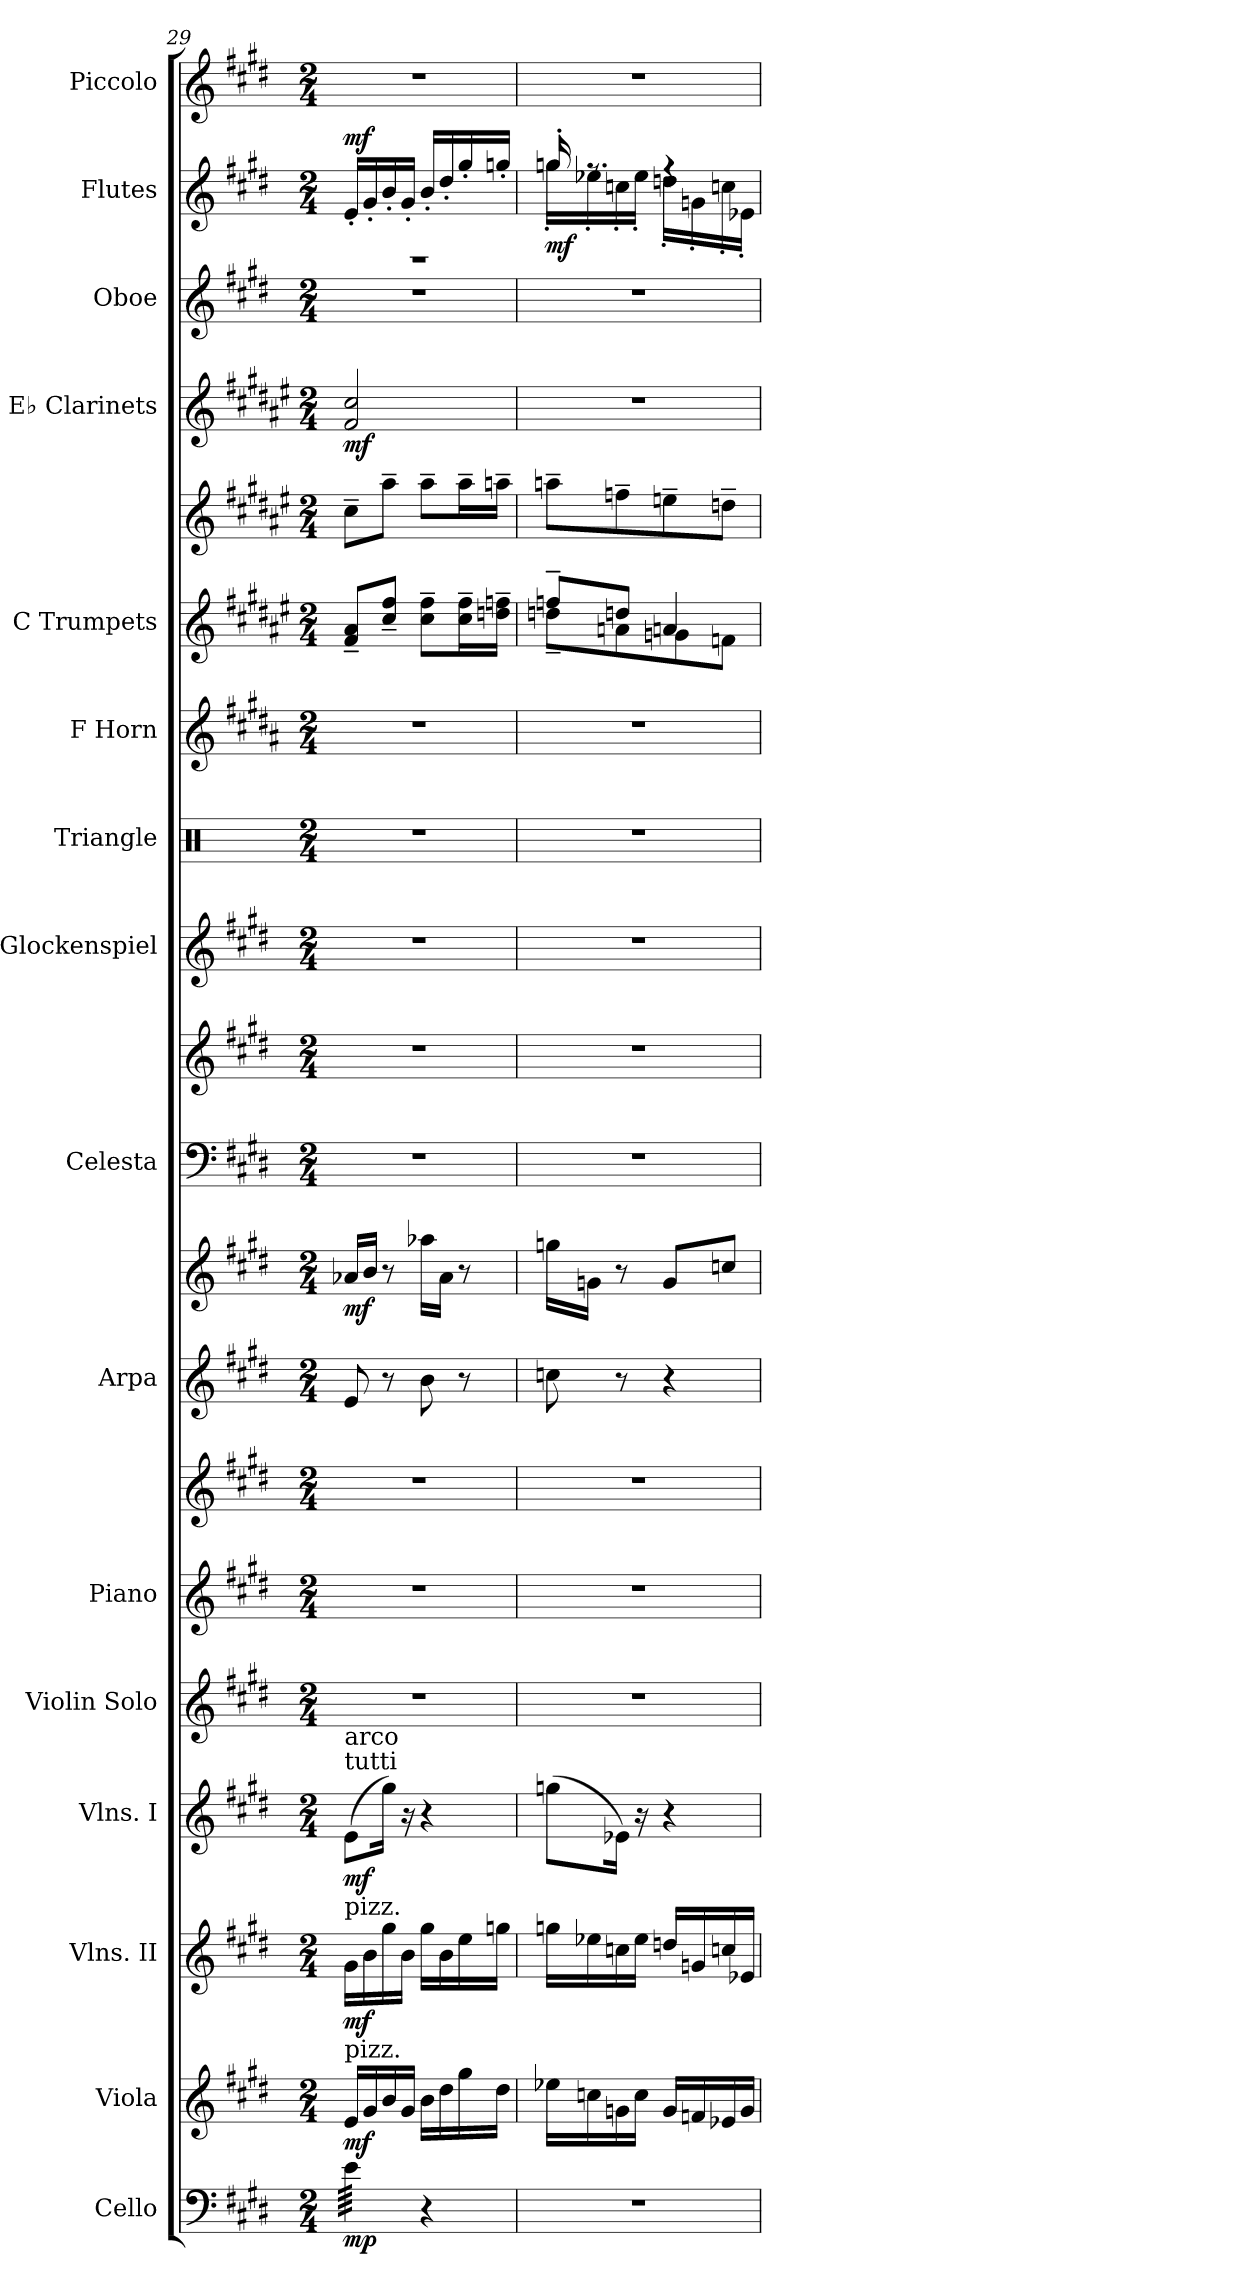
**kern	**dynam	**kern	**dynam	**kern	**dynam	**kern	**dynam	**kern	**kern	**kern	**kern	**kern	**dynam	**kern	**kern	**kern	**kern	**kern	**kern	**kern	**kern	**dynam	**kern	**kern	**dynam	**kern
*part16	*part16	*part15	*part15	*part14	*part14	*part13	*part13	*part12	*part11	*part11	*part10	*part10	*part10	*part9	*part9	*part8	*part7	*part6	*part5	*part5	*part4	*part4	*part3	*part2	*part2	*part1
*staff20	*staff20	*staff19	*staff19	*staff18	*staff18	*staff17	*staff17	*staff16	*staff15	*staff14	*staff13	*staff12	*staff12/13	*staff11	*staff10	*staff9	*staff8	*staff7	*staff6	*staff5	*staff4	*staff4	*staff3	*staff2	*staff2	*staff1
*I"Cello	*	*I"Viola	*	*I"Vlns. II	*	*I"Vlns. I	*	*I"Violin Solo	*I"Piano	*	*I"Arpa	*	*	*I"Celesta	*	*I"Glockenspiel	*I"Triangle	*I"F Horn	*I"C Trumpets	*	*I"E♭ Clarinets	*	*I"Oboe	*I"Flutes	*	*I"Piccolo
*	*	*	*	*I'Vlns. II	*	*I'Vlns. I	*	*I'Vln. solo	*I'Pno.	*	*I'Arpa	*	*	*I'Cel.	*	*I'Glock.	*I'Trgl.	*I'F Hn.	*I'C Tpt.	*	*I'E♭ Cl.	*	*I'Ob.	*I'Fl.	*	*I'Picc.
*clefF4	*	*clefG2	*	*clefG2	*	*clefG2	*	*clefG2	*clefG2	*clefG2	*clefG2	*clefG2	*	*clefF4	*clefG2	*clefG2	*clefX	*clefG2	*clefG2	*clefG2	*clefG2	*	*clefG2	*clefG2	*	*clefG2
*	*	*	*	*	*	*	*	*	*	*	*	*	*	*ITrd-7c-12	*ITrd-7c-12	*ITrd-14c-24	*	*ITrd4c7	*ITrd1c2	*ITrd1c2	*ITrd1c2	*	*	*	*	*ITrd-7c-12
*k[f#c#g#d#]	*	*k[f#c#g#d#]	*	*k[f#c#g#d#]	*	*k[f#c#g#d#]	*	*k[f#c#g#d#]	*k[f#c#g#d#]	*k[f#c#g#d#]	*k[f#c#g#d#]	*k[f#c#g#d#]	*	*k[f#c#g#d#]	*k[f#c#g#d#]	*k[f#c#g#d#]	*k[]	*k[f#c#g#d#]	*k[f#c#g#d#]	*k[f#c#g#d#]	*k[f#c#g#d#]	*	*k[f#c#g#d#]	*k[f#c#g#d#]	*	*k[f#c#g#d#]
*M2/4	*	*M2/4	*	*M2/4	*	*M2/4	*	*M2/4	*M2/4	*M2/4	*M2/4	*M2/4	*	*M2/4	*M2/4	*M2/4	*M2/4	*M2/4	*M2/4	*M2/4	*M2/4	*	*M2/4	*M2/4	*	*M2/4
=29	=29	=29	=29	=29	=29	=29	=29	=29	=29	=29	=29	=29	=29	=29	=29	=29	=29	=29	=29	=29	=29	=29	=29	=29	=29	=29
*	*	*	*	*	*	*	*	*	*	*	*	*	*	*	*	*	*	*	*	*	*	*	*	*^	*	*
!	!	!	!	!	!	!LO:TX:a:t=tutti	!	!	!	!	!	!	!	!	!	!	!	!	!	!	!	!	!	!	!	!	!
!	!	!	!	!	!	!LO:TX:a:t=arco	!	!	!	!	!	!	!	!	!	!	!	!	!	!	!	!	!	!	!	!	!
!	!	!	!	!LO:TX:a:t=pizz.	!	!	!	!	!	!	!	!	!	!	!	!	!	!	!	!	!	!	!	!	!	!	!
!	!	!LO:TX:a:t=pizz.	!	!	!	!	!	!	!	!	!	!	!	!	!	!	!	!	!	!	!	!	!	!	!	!	!
!LO:TX:a:t=(sempre sul pontic.)	!	!	!	!	!	!	!	!	!	!	!	!	!	!	!	!	!	!	!	!	!	!	!	!	!	!	!
!	!LO:DY:b	!	!LO:DY:b	!	!LO:DY:b	!	!LO:DY:b	!	!	!	!	!	!LO:DY:b	!	!	!	!	!	!	!	!	!LO:DY:b	!	!	!	!LO:DY:a	!
*tremolo	*	*	*	*	*	*	*	*	*	*	*	*	*	*	*	*	*	*	*	*	*	*	*	*	*	*	*
64e\LLLL	mp	16e/LL	mf	16g#\LL	mf	(>8e\L	mf	2r	2r	2r	8e/	16a-X/LL	mf	2r	2r	2r	2r	2r	8e/~ 8g#/~L	8b~\L	2e/ 2b/	mf	2r	2rD	16e'/LL	mf	2r
64e\	.	.	.	.	.	.	.	.	.	.	.	.	.	.	.	.	.	.	.	.	.	.	.	.	.	.	.
64e\	.	.	.	.	.	.	.	.	.	.	.	.	.	.	.	.	.	.	.	.	.	.	.	.	.	.	.
64e\	.	.	.	.	.	.	.	.	.	.	.	.	.	.	.	.	.	.	.	.	.	.	.	.	.	.	.
64e\	.	16g#/	.	16b\	.	.	.	.	.	.	.	16b/JJ	.	.	.	.	.	.	.	.	.	.	.	.	16g#'/	.	.
64e\	.	.	.	.	.	.	.	.	.	.	.	.	.	.	.	.	.	.	.	.	.	.	.	.	.	.	.
64e\	.	.	.	.	.	.	.	.	.	.	.	.	.	.	.	.	.	.	.	.	.	.	.	.	.	.	.
64e\	.	.	.	.	.	.	.	.	.	.	.	.	.	.	.	.	.	.	.	.	.	.	.	.	.	.	.
64e\	.	16b/	.	16gg#\	.	16gg#\Jk)	.	.	.	.	8r	8r	.	.	.	.	.	.	8b/~ 8ee/~J	8gg#~\J	.	.	.	.	16b'/	.	.
64e\	.	.	.	.	.	.	.	.	.	.	.	.	.	.	.	.	.	.	.	.	.	.	.	.	.	.	.
64e\	.	.	.	.	.	.	.	.	.	.	.	.	.	.	.	.	.	.	.	.	.	.	.	.	.	.	.
64e\	.	.	.	.	.	.	.	.	.	.	.	.	.	.	.	.	.	.	.	.	.	.	.	.	.	.	.
64e\	.	16g#/JJ	.	16b\JJ	.	16r	.	.	.	.	.	.	.	.	.	.	.	.	.	.	.	.	.	.	16g#'/JJ	.	.
64e\	.	.	.	.	.	.	.	.	.	.	.	.	.	.	.	.	.	.	.	.	.	.	.	.	.	.	.
64e\	.	.	.	.	.	.	.	.	.	.	.	.	.	.	.	.	.	.	.	.	.	.	.	.	.	.	.
64e\JJJJ	.	.	.	.	.	.	.	.	.	.	.	.	.	.	.	.	.	.	.	.	.	.	.	.	.	.	.
*Xtremolo	*	*	*	*	*	*	*	*	*	*	*	*	*	*	*	*	*	*	*	*	*	*	*	*	*	*	*
4r	.	16b\LL	.	16gg#\LL	.	4r	.	.	.	.	8b\	16aa-X\LL	.	.	.	.	.	.	8b\~ 8ee\~L	8gg#~\L	.	.	.	.	16b'/LL	.	.
.	.	16dd#\	.	16b\	.	.	.	.	.	.	.	16a-\JJ	.	.	.	.	.	.	.	.	.	.	.	.	16dd#'/	.	.
.	.	16gg#\	.	16ee\	.	.	.	.	.	.	8r	8r	.	.	.	.	.	.	16b\~ 16ee\~L	16gg#~\L	.	.	.	.	16gg#'/	.	.
.	.	16dd#\JJ	.	16ggn\JJ	.	.	.	.	.	.	.	.	.	.	.	.	.	.	16ccn\~ 16ee-X\~JJ	16ggn~\JJ	.	.	.	.	16ggn'/JJ	.	.
=30	=30	=30	=30	=30	=30	=30	=30	=30	=30	=30	=30	=30	=30	=30	=30	=30	=30	=30	=30	=30	=30	=30	=30	=30	=30	=30	=30
*	*	*	*	*	*	*	*	*	*	*	*	*	*	*	*	*	*	*	*^	*	*	*	*	*	*	*	*
!	!	!	!	!	!	!	!	!	!	!	!	!	!	!	!	!	!	!	!	!	!	!	!	!	!	!	!LO:DY:b	!
2r	.	16ee-X\LL	.	16ggn\LL	.	(>8ggn\L	.	2r	2r	2r	8ccn\	16ggn\LL	.	2r	2r	2r	2r	2r	8ee-X~/L	8ccn~\L	8ggn~\L	2r	.	2r	16ggn'/	16gg'\LL	mf	2r
.	.	16ccn\	.	16ee-X\	.	.	.	.	.	.	.	16gn\JJ	.	.	.	.	.	.	.	.	.	.	.	.	8.rff	16ee-X'\	.	.
.	.	16gn\	.	16ccn\	.	16e-X\Jk)	.	.	.	.	8r	8r	.	.	.	.	.	.	8ccn/J	8gn\	8ee-X~\	.	.	.	.	16ccn'\	.	.
.	.	16cc\JJ	.	16ee-\JJ	.	16r	.	.	.	.	.	.	.	.	.	.	.	.	.	.	.	.	.	.	.	16ee-'\JJ	.	.
.	.	16g/LL	.	16ddn/LL	.	4r	.	.	.	.	4r	8g/L	.	.	.	.	.	.	4gn/	8fn\	8ddn~\	.	.	.	4rff	16ddn'\LL	.	.
.	.	16fn/	.	16gn/	.	.	.	.	.	.	.	.	.	.	.	.	.	.	.	.	.	.	.	.	.	16gn'\	.	.
.	.	16e-X/	.	16ccn/	.	.	.	.	.	.	.	8ccn/J	.	.	.	.	.	.	.	8e-X\J	8ccn~\J	.	.	.	.	16ccn'\	.	.
.	.	16g/JJ	.	16e-X/JJ	.	.	.	.	.	.	.	.	.	.	.	.	.	.	.	.	.	.	.	.	.	16e-X'\JJ	.	.
*	*	*	*	*	*	*	*	*	*	*	*	*	*	*	*	*	*	*	*v	*v	*	*	*	*	*v	*v	*	*
=	=	=	=	=	=	=	=	=	=	=	=	=	=	=	=	=	=	=	=	=	=	=	=	=	=	=
*-	*-	*-	*-	*-	*-	*-	*-	*-	*-	*-	*-	*-	*-	*-	*-	*-	*-	*-	*-	*-	*-	*-	*-	*-	*-	*-
